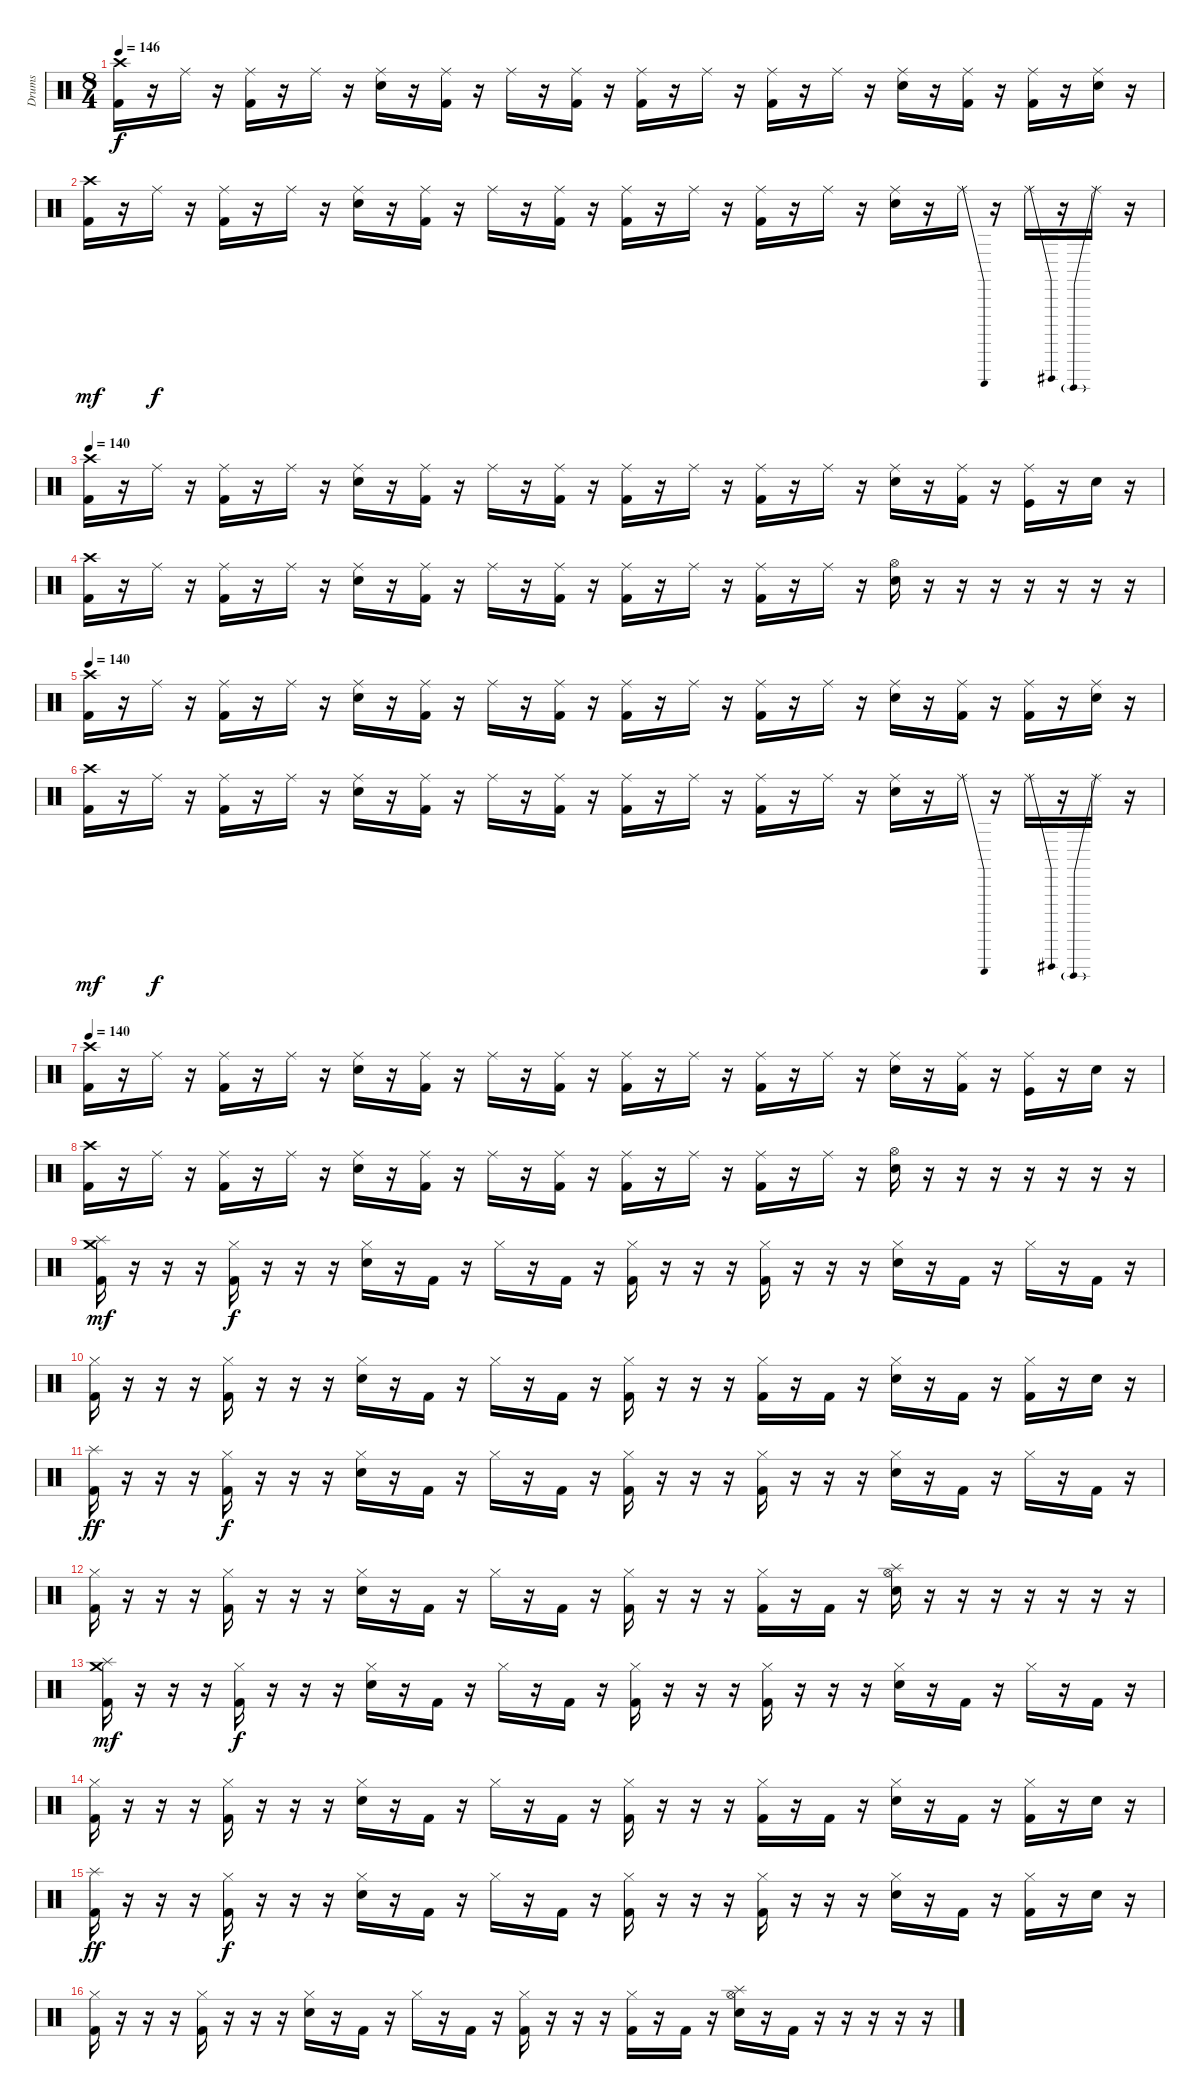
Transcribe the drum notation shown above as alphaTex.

\track ("Drums" "Drums") {instrument percussion}
\staff {score}
\articulation defaults
\ts (8 4)
\tempo 146
\clef neutral
\ks c
("Crash high (hit)" "Kick (hit) 2").16{dy f} r.16 "Ride (middle)".16 r.16 ("Ride (middle)" "Kick (hit) 2").16 r.16 "Ride (middle)".16 r.16 ("Ride (middle)" "Snare (hit) 2").16 r.16 ("Ride (middle)" "Kick (hit) 2").16 r.16 "Ride (middle)".16 r.16 ("Ride (middle)" "Kick (hit) 2").16 r.16 ("Ride (middle)" "Kick (hit) 2").16 r.16 "Ride (middle)".16 r.16 ("Ride (middle)" "Kick (hit) 2").16 r.16 "Ride (middle)".16 r.16 ("Ride (middle)" "Snare (hit) 2").16 r.16 ("Ride (middle)" "Kick (hit) 2").16 r.16 ("Ride (middle)" "Kick (hit) 2").16 r.16 ("Ride (middle)" "Snare (hit) 2").16 r.16 |
("Crash high (hit)" "Kick (hit) 2").16{dy mf} r.16 "Ride (middle)".16{dy f} r.16 ("Ride (middle)" "Kick (hit) 2").16 r.16 "Ride (middle)".16 r.16 ("Ride (middle)" "Snare (hit) 2").16 r.16 ("Ride (middle)" "Kick (hit) 2").16 r.16 "Ride (middle)".16 r.16 ("Ride (middle)" "Kick (hit) 2").16 r.16 ("Ride (middle)" "Kick (hit) 2").16 r.16 "Ride (middle)".16 r.16 ("Ride (middle)" "Kick (hit) 2").16 r.16 "Ride (middle)".16 r.16 ("Ride (middle)" "Snare (hit) 2").16 r.16 "Ride (middle)"{be (bend 0 0 60 4)}.16 r.16 "Ride (middle)"{be (bend 0 0 60 8)}.16 r.16 "Ride (middle)"{be (prebend 0 12 60 12)}.16 r.16 |
\tempo 140
("Crash high (hit)" "Kick (hit) 2").16 r.16 "Ride (middle)".16 r.16 ("Ride (middle)" "Kick (hit) 2").16 r.16 "Ride (middle)".16 r.16 ("Ride (middle)" "Snare (hit) 2").16 r.16 ("Ride (middle)" "Kick (hit) 2").16 r.16 "Ride (middle)".16 r.16 ("Ride (middle)" "Kick (hit) 2").16 r.16 ("Ride (middle)" "Kick (hit) 2").16 r.16 "Ride (middle)".16 r.16 ("Ride (middle)" "Kick (hit) 2").16 r.16 "Ride (middle)".16 r.16 ("Ride (middle)" "Snare (hit) 2").16 r.16 ("Ride (middle)" "Kick (hit) 2").16 r.16 ("Ride (middle)" "Kick (hit)").16 r.16 "Snare (hit) 2".16 r.16 |
("Crash high (hit)" "Kick (hit) 2").16 r.16 "Ride (middle)".16 r.16 ("Ride (middle)" "Kick (hit) 2").16 r.16 "Ride (middle)".16 r.16 ("Ride (middle)" "Snare (hit) 2").16 r.16 ("Ride (middle)" "Kick (hit) 2").16 r.16 "Ride (middle)".16 r.16 ("Ride (middle)" "Kick (hit) 2").16 r.16 ("Ride (middle)" "Kick (hit) 2").16 r.16 "Ride (middle)".16 r.16 ("Ride (middle)" "Kick (hit) 2").16 r.16 "Ride (middle)".16 r.16 ("Hi-Hat (open)" "Snare (hit) 2").16 r.16 r.16 r.16 r.16 r.16 r.16 r.16 |
\tempo 140
("Crash high (hit)" "Kick (hit) 2").16 r.16 "Ride (middle)".16 r.16 ("Ride (middle)" "Kick (hit) 2").16 r.16 "Ride (middle)".16 r.16 ("Ride (middle)" "Snare (hit) 2").16 r.16 ("Ride (middle)" "Kick (hit) 2").16 r.16 "Ride (middle)".16 r.16 ("Ride (middle)" "Kick (hit) 2").16 r.16 ("Ride (middle)" "Kick (hit) 2").16 r.16 "Ride (middle)".16 r.16 ("Ride (middle)" "Kick (hit) 2").16 r.16 "Ride (middle)".16 r.16 ("Ride (middle)" "Snare (hit) 2").16 r.16 ("Ride (middle)" "Kick (hit) 2").16 r.16 ("Ride (middle)" "Kick (hit) 2").16 r.16 ("Ride (middle)" "Snare (hit) 2").16 r.16 |
("Crash high (hit)" "Kick (hit) 2").16{dy mf} r.16 "Ride (middle)".16{dy f} r.16 ("Ride (middle)" "Kick (hit) 2").16 r.16 "Ride (middle)".16 r.16 ("Ride (middle)" "Snare (hit) 2").16 r.16 ("Ride (middle)" "Kick (hit) 2").16 r.16 "Ride (middle)".16 r.16 ("Ride (middle)" "Kick (hit) 2").16 r.16 ("Ride (middle)" "Kick (hit) 2").16 r.16 "Ride (middle)".16 r.16 ("Ride (middle)" "Kick (hit) 2").16 r.16 "Ride (middle)".16 r.16 ("Ride (middle)" "Snare (hit) 2").16 r.16 "Ride (middle)"{be (bend 0 0 60 4)}.16 r.16 "Ride (middle)"{be (bend 0 0 60 8)}.16 r.16 "Ride (middle)"{be (prebend 0 12 60 12)}.16 r.16 |
\tempo 140
("Crash high (hit)" "Kick (hit) 2").16 r.16 "Ride (middle)".16 r.16 ("Ride (middle)" "Kick (hit) 2").16 r.16 "Ride (middle)".16 r.16 ("Ride (middle)" "Snare (hit) 2").16 r.16 ("Ride (middle)" "Kick (hit) 2").16 r.16 "Ride (middle)".16 r.16 ("Ride (middle)" "Kick (hit) 2").16 r.16 ("Ride (middle)" "Kick (hit) 2").16 r.16 "Ride (middle)".16 r.16 ("Ride (middle)" "Kick (hit) 2").16 r.16 "Ride (middle)".16 r.16 ("Ride (middle)" "Snare (hit) 2").16 r.16 ("Ride (middle)" "Kick (hit) 2").16 r.16 ("Ride (middle)" "Kick (hit)").16 r.16 "Snare (hit) 2".16 r.16 |
("Crash high (hit)" "Kick (hit) 2").16 r.16 "Ride (middle)".16 r.16 ("Ride (middle)" "Kick (hit) 2").16 r.16 "Ride (middle)".16 r.16 ("Ride (middle)" "Snare (hit) 2").16 r.16 ("Ride (middle)" "Kick (hit) 2").16 r.16 "Ride (middle)".16 r.16 ("Ride (middle)" "Kick (hit) 2").16 r.16 ("Ride (middle)" "Kick (hit) 2").16 r.16 "Ride (middle)".16 r.16 ("Ride (middle)" "Kick (hit) 2").16 r.16 "Ride (middle)".16 r.16 ("Hi-Hat (open)" "Snare (hit) 2").16 r.16 r.16 r.16 r.16 r.16 r.16 r.16 |
("Splash (hit)" "Crash medium (hit)" "Kick (hit) 2").16{dy mf} r.16 r.16 r.16 ("Hi-Hat (closed)" "Kick (hit) 2").16{dy f} r.16 r.16 r.16 ("Hi-Hat (closed)" "Snare (hit) 2").16 r.16 "Kick (hit) 2".16 r.16 "Hi-Hat (closed)".16 r.16 "Kick (hit) 2".16 r.16 ("Hi-Hat (closed)" "Kick (hit) 2").16 r.16 r.16 r.16 ("Hi-Hat (closed)" "Kick (hit) 2").16 r.16 r.16 r.16 ("Hi-Hat (closed)" "Snare (hit) 2").16 r.16 "Kick (hit) 2".16 r.16 "Hi-Hat (closed)".16 r.16 "Kick (hit) 2".16 r.16 |
("Hi-Hat (closed)" "Kick (hit) 2").16 r.16 r.16 r.16 ("Hi-Hat (closed)" "Kick (hit) 2").16 r.16 r.16 r.16 ("Hi-Hat (closed)" "Snare (hit) 2").16 r.16 "Kick (hit) 2".16 r.16 "Hi-Hat (closed)".16 r.16 "Kick (hit) 2".16 r.16 ("Hi-Hat (closed)" "Kick (hit) 2").16 r.16 r.16 r.16 ("Hi-Hat (closed)" "Kick (hit) 2").16 r.16 "Kick (hit) 2".16 r.16 ("Hi-Hat (closed)" "Snare (hit) 2").16 r.16 "Kick (hit) 2".16 r.16 ("Hi-Hat (closed)" "Kick (hit) 2").16 r.16 "Snare (hit) 2".16 r.16 |
("Splash (hit)" "Kick (hit) 2").16{dy ff} r.16 r.16 r.16 ("Hi-Hat (closed)" "Kick (hit) 2").16{dy f} r.16 r.16 r.16 ("Hi-Hat (closed)" "Snare (hit) 2").16 r.16 "Kick (hit) 2".16 r.16 "Hi-Hat (closed)".16 r.16 "Kick (hit) 2".16 r.16 ("Hi-Hat (closed)" "Kick (hit) 2").16 r.16 r.16 r.16 ("Hi-Hat (closed)" "Kick (hit) 2").16 r.16 r.16 r.16 ("Hi-Hat (closed)" "Snare (hit) 2").16 r.16 "Kick (hit) 2".16 r.16 "Hi-Hat (closed)".16 r.16 "Kick (hit) 2".16 r.16 |
("Hi-Hat (closed)" "Kick (hit) 2").16 r.16 r.16 r.16 ("Hi-Hat (closed)" "Kick (hit) 2").16 r.16 r.16 r.16 ("Hi-Hat (closed)" "Snare (hit) 2").16 r.16 "Kick (hit) 2".16 r.16 "Hi-Hat (closed)".16 r.16 "Kick (hit) 2".16 r.16 ("Hi-Hat (closed)" "Kick (hit) 2").16 r.16 r.16 r.16 ("Hi-Hat (closed)" "Kick (hit) 2").16 r.16 "Kick (hit) 2".16 r.16 ("Hi-Hat (open)" "Splash (hit)" "Snare (hit) 2").16 r.16 r.16 r.16 r.16 r.16 r.16 r.16 |
("Splash (hit)" "Crash medium (hit)" "Kick (hit) 2").16{dy mf} r.16 r.16 r.16 ("Hi-Hat (closed)" "Kick (hit) 2").16{dy f} r.16 r.16 r.16 ("Hi-Hat (closed)" "Snare (hit) 2").16 r.16 "Kick (hit) 2".16 r.16 "Hi-Hat (closed)".16 r.16 "Kick (hit) 2".16 r.16 ("Hi-Hat (closed)" "Kick (hit) 2").16 r.16 r.16 r.16 ("Hi-Hat (closed)" "Kick (hit) 2").16 r.16 r.16 r.16 ("Hi-Hat (closed)" "Snare (hit) 2").16 r.16 "Kick (hit) 2".16 r.16 "Hi-Hat (closed)".16 r.16 "Kick (hit) 2".16 r.16 |
("Hi-Hat (closed)" "Kick (hit) 2").16 r.16 r.16 r.16 ("Hi-Hat (closed)" "Kick (hit) 2").16 r.16 r.16 r.16 ("Hi-Hat (closed)" "Snare (hit) 2").16 r.16 "Kick (hit) 2".16 r.16 "Hi-Hat (closed)".16 r.16 "Kick (hit) 2".16 r.16 ("Hi-Hat (closed)" "Kick (hit) 2").16 r.16 r.16 r.16 ("Hi-Hat (closed)" "Kick (hit) 2").16 r.16 "Kick (hit) 2".16 r.16 ("Hi-Hat (closed)" "Snare (hit) 2").16 r.16 "Kick (hit) 2".16 r.16 ("Hi-Hat (closed)" "Kick (hit) 2").16 r.16 "Snare (hit) 2".16 r.16 |
("Splash (hit)" "Kick (hit) 2").16{dy ff} r.16 r.16 r.16 ("Hi-Hat (closed)" "Kick (hit) 2").16{dy f} r.16 r.16 r.16 ("Hi-Hat (closed)" "Snare (hit) 2").16 r.16 "Kick (hit) 2".16 r.16 "Hi-Hat (closed)".16 r.16 "Kick (hit) 2".16 r.16 ("Hi-Hat (closed)" "Kick (hit) 2").16 r.16 r.16 r.16 ("Hi-Hat (closed)" "Kick (hit) 2").16 r.16 r.16 r.16 ("Hi-Hat (closed)" "Snare (hit) 2").16 r.16 "Kick (hit) 2".16 r.16 ("Hi-Hat (closed)" "Kick (hit) 2").16 r.16 "Snare (hit) 2".16 r.16 |
("Hi-Hat (closed)" "Kick (hit) 2").16 r.16 r.16 r.16 ("Hi-Hat (closed)" "Kick (hit) 2").16 r.16 r.16 r.16 ("Hi-Hat (closed)" "Snare (hit) 2").16 r.16 "Kick (hit) 2".16 r.16 "Hi-Hat (closed)".16 r.16 "Kick (hit) 2".16 r.16 ("Hi-Hat (closed)" "Kick (hit) 2").16 r.16 r.16 r.16 ("Hi-Hat (closed)" "Kick (hit) 2").16 r.16 "Kick (hit) 2".16 r.16 ("Hi-Hat (open)" "Splash (hit)" "Snare (hit) 2").16 r.16 "Kick (hit) 2".16 r.16 r.16 r.16 r.16 r.16
